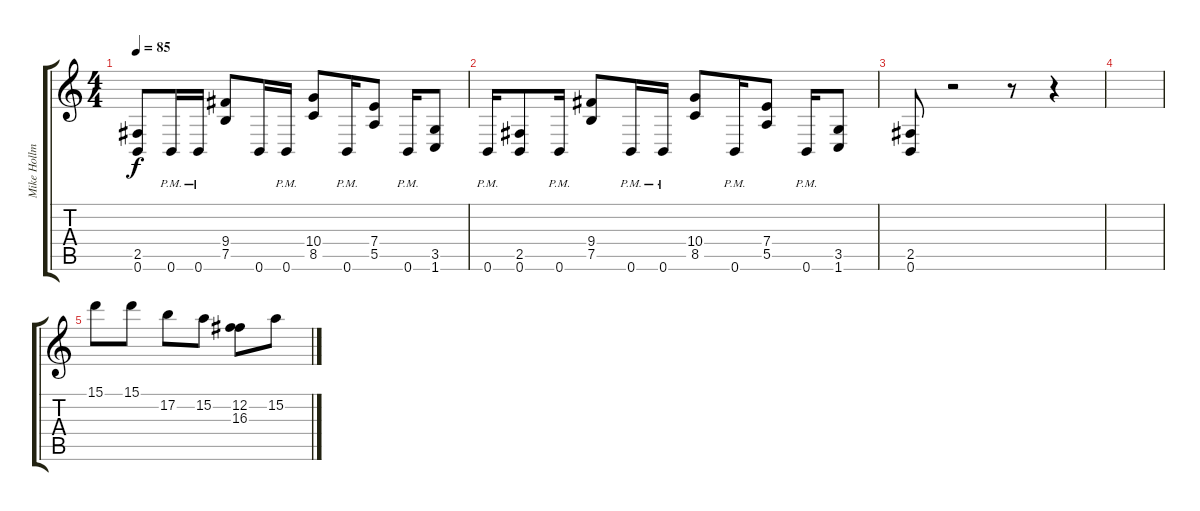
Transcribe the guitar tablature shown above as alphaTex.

\track ("Mike Hollman" "Mike Hollm") {instrument distortionguitar}
\staff {score tabs}
\tuning (B3 Gb3 D3 A2 E2 B1) {hide}
\ts (4 4)
\tempo 85
\clef g2
\ks c
(2.5 0.6).8{dy f} 0.6{pm}.16 0.6{pm}.16 (9.4 7.5).8 0.6.16 0.6{pm}.16 (10.4 8.5).8 0.6{pm}.16 (7.4 5.5).8 0.6{pm}.16 (3.5 1.6).8 |
0.6{pm}.16 (2.5 0.6).8 0.6{pm}.16 (9.4 7.5).8 0.6{pm}.16 0.6{pm}.16 (10.4 8.5).8 0.6{pm}.16 (7.4 5.5).8 0.6{pm}.16 (3.5 1.6).8 |
(2.5 0.6).8 r.2 r.8 r.4 |
|
15.1.8 15.1.8 17.2.8 15.2.8 (12.2 16.3).8 15.2.8
